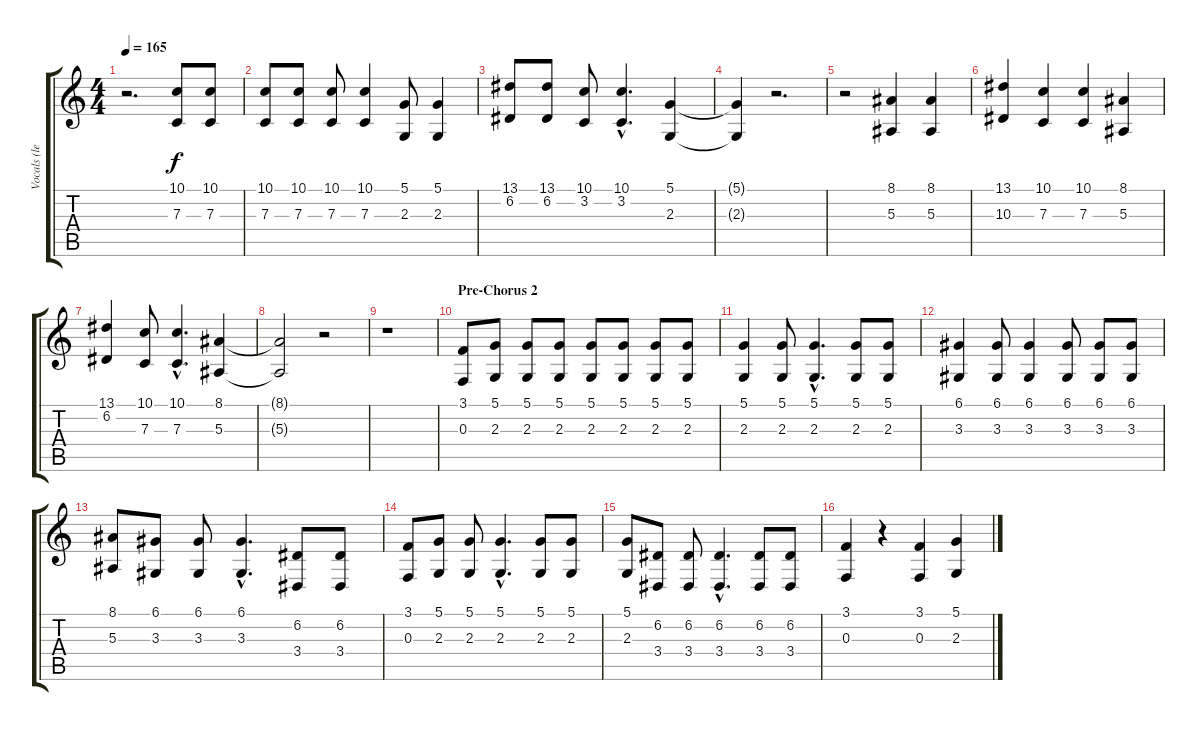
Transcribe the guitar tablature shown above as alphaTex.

\track ("Vocals (lead)" "Vocals (le") {instrument stringensemble1}
\staff {score tabs}
\tuning (D4 A3 F3 C3 G2 C2) {hide}
\ts (4 4)
\tempo 165
\clef g2
\ks c
r.2{d dy f} (10.1 7.3).8 (10.1 7.3).8 |
(10.1 7.3).8 (10.1 7.3).8 (10.1 7.3).8 (10.1 7.3).4 (5.1 2.3).8 (5.1 2.3).4 |
(13.1 6.2).8 (13.1 6.2).8 (10.1 3.2).8 (10.1{hac} 3.2{hac}).4{d} (5.1 2.3).4 |
(5.1{t} 2.3{t}).4 r.2{d} |
r.2 (8.1 5.3).4 (8.1 5.3).4 |
(13.1 10.3).4 (10.1 7.3).4 (10.1 7.3).4 (8.1 5.3).4 |
(13.1 6.2).4 (10.1 7.3).8 (10.1{hac} 7.3{hac}).4{d} (8.1 5.3).4 |
(8.1{t} 5.3{t}).2 r.2 |
r.1 |
\section ("" "Pre-Chorus 2")
(3.1 0.3).8 (5.1 2.3).8 (5.1 2.3).8 (5.1 2.3).8 (5.1 2.3).8 (5.1 2.3).8 (5.1 2.3).8 (5.1 2.3).8 |
(5.1 2.3).4 (5.1 2.3).8 (5.1{hac} 2.3{hac}).4{d} (5.1 2.3).8 (5.1 2.3).8 |
(6.1 3.3).4 (6.1 3.3).8 (6.1 3.3).4 (6.1 3.3).8 (6.1 3.3).8 (6.1 3.3).8 |
(8.1 5.3).8 (6.1 3.3).8 (6.1 3.3).8 (6.1{hac} 3.3{hac}).4{d} (6.2 3.4).8 (6.2 3.4).8 |
(3.1 0.3).8 (5.1 2.3).8 (5.1 2.3).8 (5.1{hac} 2.3{hac}).4{d} (5.1 2.3).8 (5.1 2.3).8 |
(5.1 2.3).8 (6.2 3.4).8 (6.2 3.4).8 (6.2{hac} 3.4{hac}).4{d} (6.2 3.4).8 (6.2 3.4).8 |
(3.1 0.3).4 r.4 (3.1 0.3).4 (5.1 2.3).4
